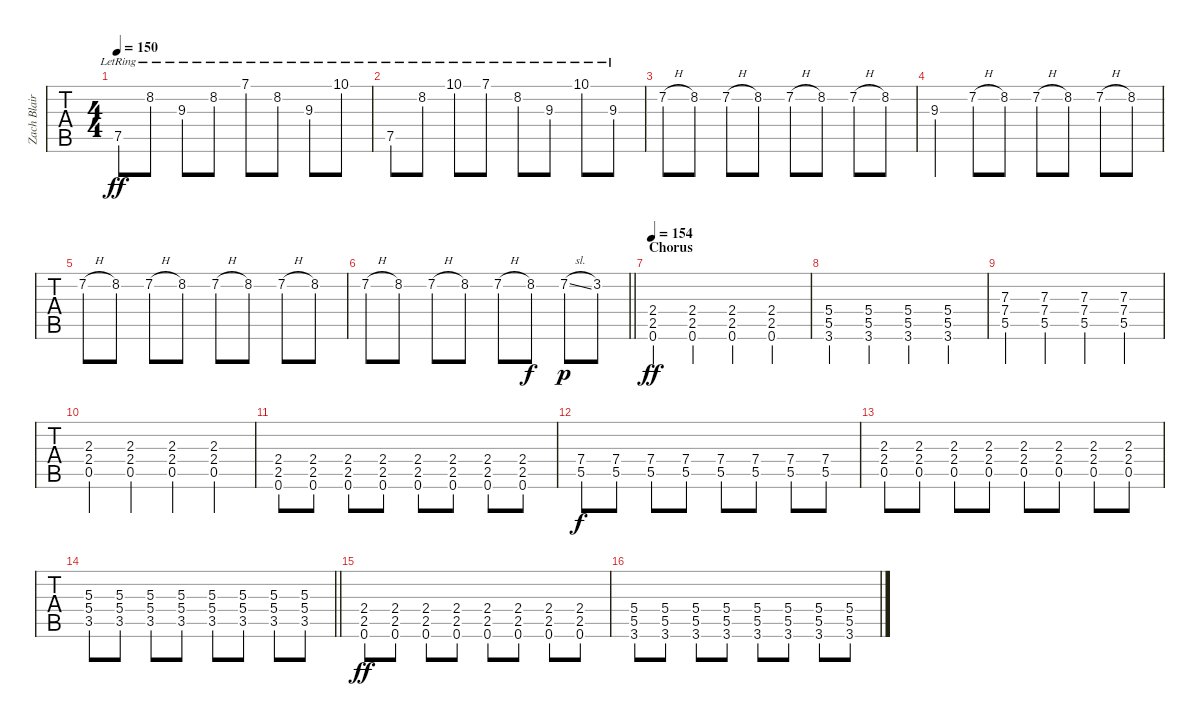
\track ("Zach Blair - Guitar One" "Zach Blair") {instrument distortionguitar}
\staff {tabs}
\tuning (Eb4 Bb3 Gb3 Db3 Ab2 Eb2) {hide}
\ts (4 4)
\tempo 150
\clef g2
\ks db
7.5{lr}.8{dy ff} 8.2{lr}.8 9.3{lr}.8 8.2{lr}.8 7.1{lr}.8 8.2{lr}.8 9.3{lr}.8 10.1{lr}.8 |
7.5{lr}.8 8.2{lr}.8 10.1{lr}.8 7.1{lr}.8 8.2{lr}.8 9.3{lr}.8 10.1{lr}.8 9.3{lr}.8 |
7.2{h}.8 8.2.8 7.2{h}.8 8.2.8 7.2{h}.8 8.2.8 7.2{h}.8 8.2.8 |
9.3.4 7.2{h}.8 8.2.8 7.2{h}.8 8.2.8 7.2{h}.8 8.2.8 |
7.2{h}.8 8.2.8 7.2{h}.8 8.2.8 7.2{h}.8 8.2.8 7.2{h}.8 8.2.8 |
\barLineRight lightlight
7.2{h}.8 8.2.8 7.2{h}.8 8.2.8 7.2{h}.8 8.2.8{dy f} 7.2{sl}.8{dy p} 3.2.8 |
\section ("" "Chorus")
\tempo 154
(2.4 2.5 0.6).4{dy ff} (2.4 2.5 0.6).4 (2.4 2.5 0.6).4 (2.4 2.5 0.6).4 |
(5.4 5.5 3.6).4 (5.4 5.5 3.6).4 (5.4 5.5 3.6).4 (5.4 5.5 3.6).4 |
(7.3 7.4 5.5).4 (7.3 7.4 5.5).4 (7.3 7.4 5.5).4 (7.3 7.4 5.5).4 |
(2.3 2.4 0.5).4 (2.3 2.4 0.5).4 (2.3 2.4 0.5).4 (2.3 2.4 0.5).4 |
(2.4 2.5 0.6).8 (2.4 2.5 0.6).8 (2.4 2.5 0.6).8 (2.4 2.5 0.6).8 (2.4 2.5 0.6).8 (2.4 2.5 0.6).8 (2.4 2.5 0.6).8 (2.4 2.5 0.6).8 |
(7.4 5.5).8{dy f} (7.4 5.5).8 (7.4 5.5).8 (7.4 5.5).8 (7.4 5.5).8 (7.4 5.5).8 (7.4 5.5).8 (7.4 5.5).8 |
(2.3 2.4 0.5).8 (2.3 2.4 0.5).8 (2.3 2.4 0.5).8 (2.3 2.4 0.5).8 (2.3 2.4 0.5).8 (2.3 2.4 0.5).8 (2.3 2.4 0.5).8 (2.3 2.4 0.5).8 |
\barLineRight lightlight
(5.3 5.4 3.5).8 (5.3 5.4 3.5).8 (5.3 5.4 3.5).8 (5.3 5.4 3.5).8 (5.3 5.4 3.5).8 (5.3 5.4 3.5).8 (5.3 5.4 3.5).8 (5.3 5.4 3.5).8 |
(2.4 2.5 0.6).8{dy ff} (2.4 2.5 0.6).8 (2.4 2.5 0.6).8 (2.4 2.5 0.6).8 (2.4 2.5 0.6).8 (2.4 2.5 0.6).8 (2.4 2.5 0.6).8 (2.4 2.5 0.6).8 |
(5.4 5.5 3.6).8 (5.4 5.5 3.6).8 (5.4 5.5 3.6).8 (5.4 5.5 3.6).8 (5.4 5.5 3.6).8 (5.4 5.5 3.6).8 (5.4 5.5 3.6).8 (5.4 5.5 3.6).8
